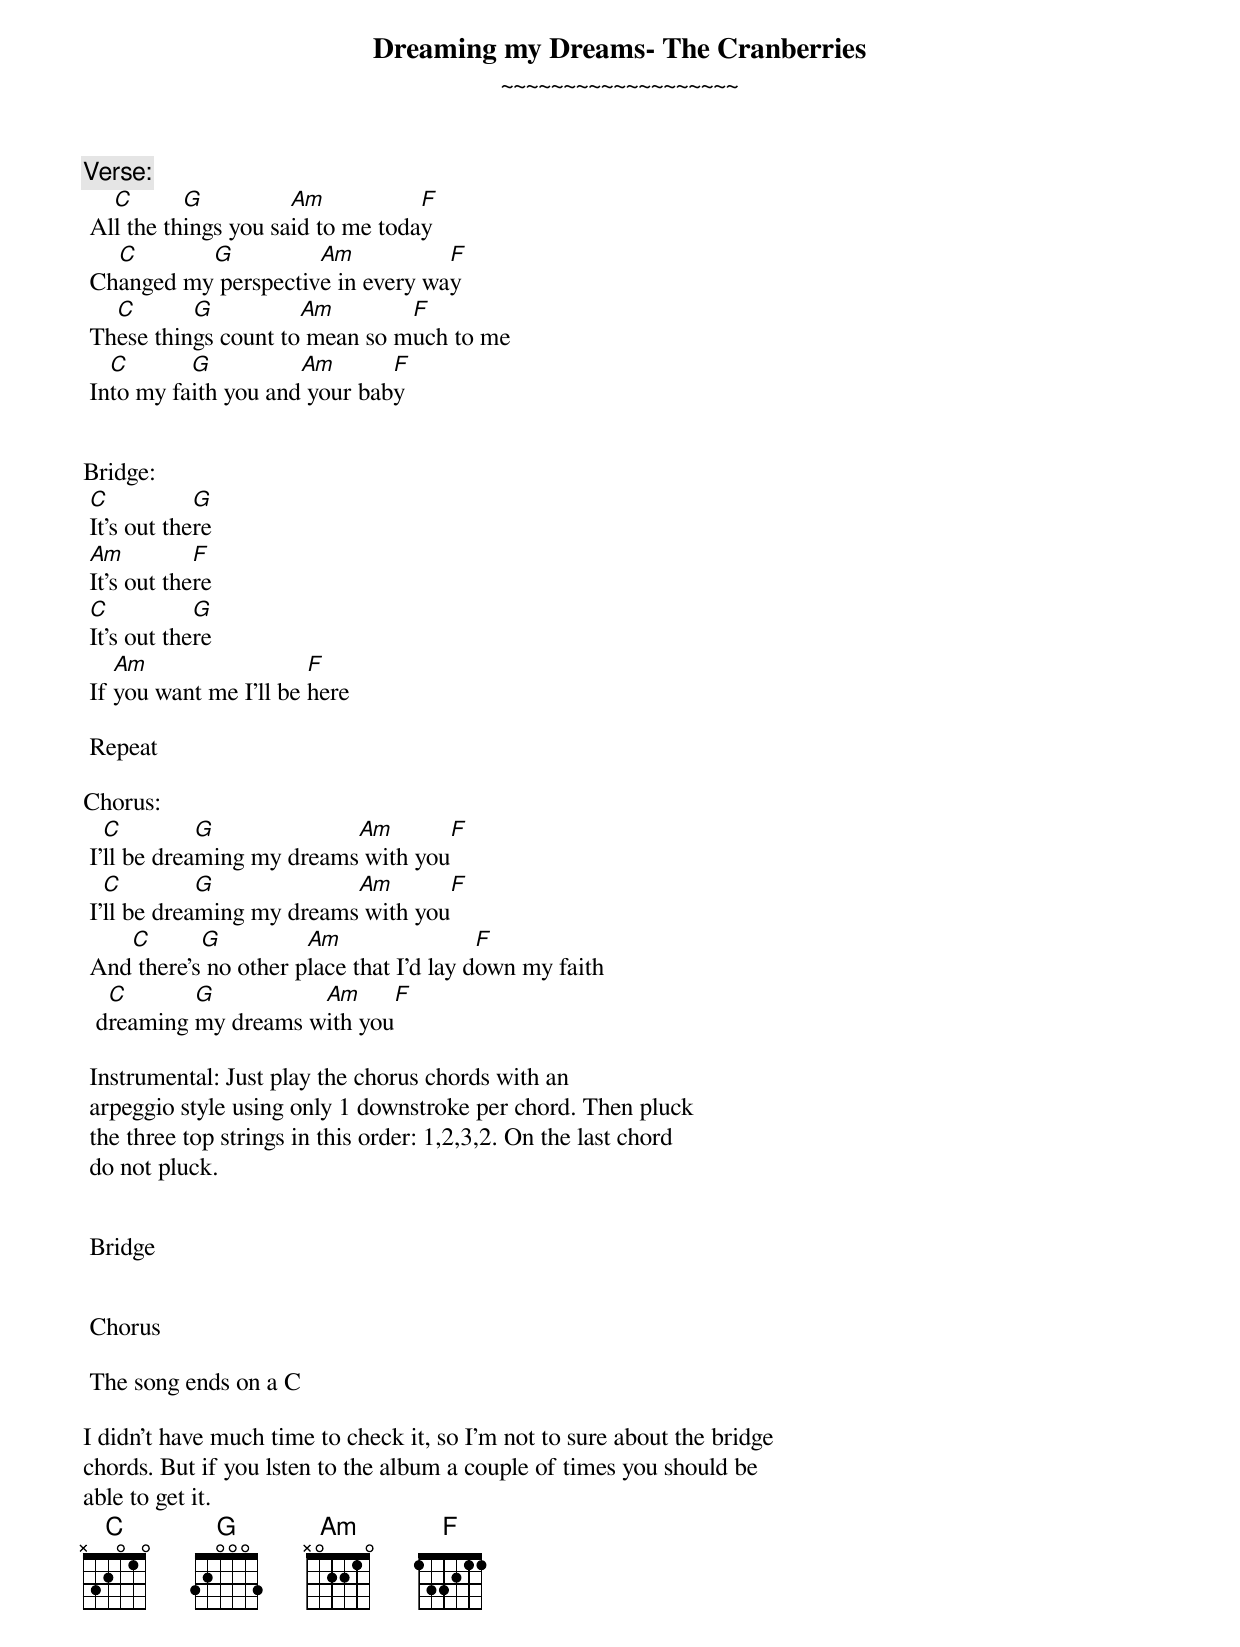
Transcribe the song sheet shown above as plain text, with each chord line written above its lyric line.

             Dreaming my Dreams- The Cranberries
             ~~~~~~~~~~~~~~~~~~~

Verse:
   C       G          Am           F
 All the things you said to me today
   C       G          Am           F
 Changed my perspective in every way
   C       G          Am        F
 These things count to mean so much to me
   C       G          Am       F
 Into my faith you and your baby


Bridge:
 C           G
 It's out there
 Am          F
 It's out there
 C           G
 It's out there
    Am                  F
 If you want me I'll be here

 Repeat

Chorus:
   C         G             Am        F
 I'll be dreaming my dreams with you
   C         G             Am        F
 I'll be dreaming my dreams with you
    C       G          Am                 F
 And there's no other place that I'd lay down my faith
   C       G          Am       F
  dreaming my dreams with you

 Instrumental: Just play the chorus chords with an
 arpeggio style using only 1 downstroke per chord. Then pluck
 the three top strings in this order: 1,2,3,2. On the last chord
 do not pluck.


 Bridge


 Chorus

 The song ends on a C

 C:x32010      G:320003- I use 320033
 Am:002210     F:133211
I didn't have much time to check it, so I'm not to sure about the bridge
chords. But if you lsten to the album a couple of times you should be
able to get it.
